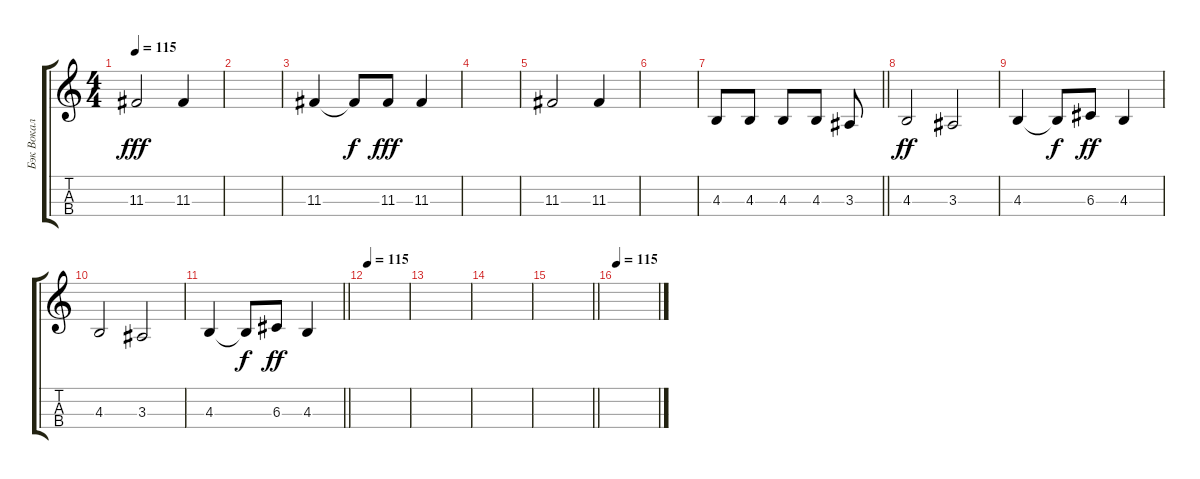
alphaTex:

\track ("Бэк Вокал" "Бэк Вокал") {instrument lead3calliope}
\staff {score tabs}
\tuning (E4 B3 G3 D3) {hide}
\ts (4 4)
\tempo 115
\clef g2
\ks c
11.3.2{dy fff} 11.3.4 |
|
11.3.4 11.3{t}.8{dy f} 11.3.8{dy fff} 11.3.4 |
|
11.3.2 11.3.4 |
|
\barLineRight lightlight
4.3.8 4.3.8 4.3.8 4.3.8 3.3.8 |
4.3.2{dy ff} 3.3.2 |
4.3.4 4.3{t}.8{dy f} 6.3.8{dy ff} 4.3.4 |
4.3.2 3.3.2 |
\barLineRight lightlight
4.3.4 4.3{t}.8{dy f} 6.3.8{dy ff} 4.3.4 |
\tempo 115
|
|
|
\barLineRight lightlight
|
\tempo 115
